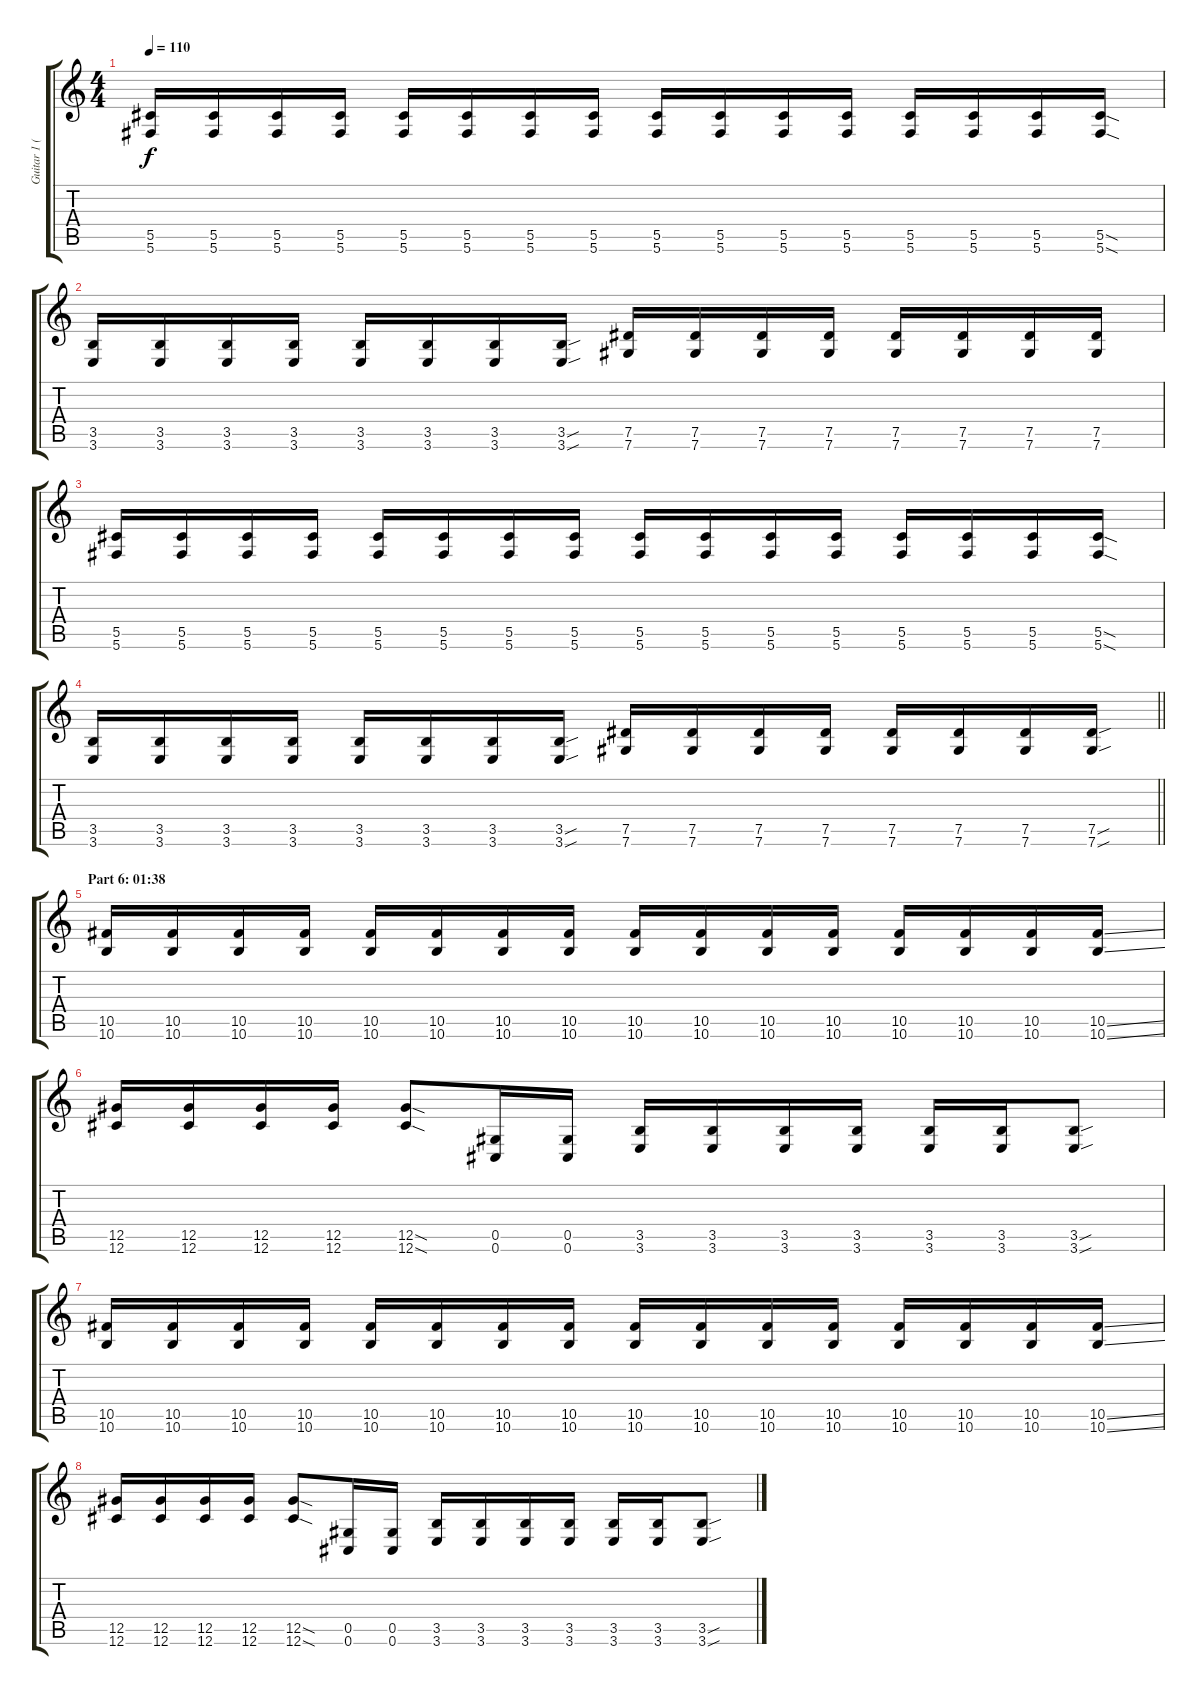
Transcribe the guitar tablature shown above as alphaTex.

\track ("Guitar 1 (Distortion)" "Guitar 1 (") {instrument distortionguitar}
\staff {score tabs}
\tuning (Eb4 Bb3 Gb3 Db3 Ab2 Db2) {hide}
\ts (4 4)
\tempo 110
\clef g2
\ks c
(5.5 5.6).16{dy f} (5.5 5.6).16 (5.5 5.6).16 (5.5 5.6).16 (5.5 5.6).16 (5.5 5.6).16 (5.5 5.6).16 (5.5 5.6).16 (5.5 5.6).16 (5.5 5.6).16 (5.5 5.6).16 (5.5 5.6).16 (5.5 5.6).16 (5.5 5.6).16 (5.5 5.6).16 (5.5{sod} 5.6{sod}).16 |
(3.5 3.6).16 (3.5 3.6).16 (3.5 3.6).16 (3.5 3.6).16 (3.5 3.6).16 (3.5 3.6).16 (3.5 3.6).16 (3.5{sou} 3.6{sou}).16 (7.5 7.6).16 (7.5 7.6).16 (7.5 7.6).16 (7.5 7.6).16 (7.5 7.6).16 (7.5 7.6).16 (7.5 7.6).16 (7.5 7.6).16 |
(5.5 5.6).16 (5.5 5.6).16 (5.5 5.6).16 (5.5 5.6).16 (5.5 5.6).16 (5.5 5.6).16 (5.5 5.6).16 (5.5 5.6).16 (5.5 5.6).16 (5.5 5.6).16 (5.5 5.6).16 (5.5 5.6).16 (5.5 5.6).16 (5.5 5.6).16 (5.5 5.6).16 (5.5{sod} 5.6{sod}).16 |
\barLineRight lightlight
(3.5 3.6).16 (3.5 3.6).16 (3.5 3.6).16 (3.5 3.6).16 (3.5 3.6).16 (3.5 3.6).16 (3.5 3.6).16 (3.5{sou} 3.6{sou}).16 (7.5 7.6).16 (7.5 7.6).16 (7.5 7.6).16 (7.5 7.6).16 (7.5 7.6).16 (7.5 7.6).16 (7.5 7.6).16 (7.5{sou} 7.6{sou}).16 |
\section ("" "Part 6: 01:38")
(10.5 10.6).16 (10.5 10.6).16 (10.5 10.6).16 (10.5 10.6).16 (10.5 10.6).16 (10.5 10.6).16 (10.5 10.6).16 (10.5 10.6).16 (10.5 10.6).16 (10.5 10.6).16 (10.5 10.6).16 (10.5 10.6).16 (10.5 10.6).16 (10.5 10.6).16 (10.5 10.6).16 (10.5{ss} 10.6{ss}).16 |
(12.5 12.6).16 (12.5 12.6).16 (12.5 12.6).16 (12.5 12.6).16 (12.5{sod} 12.6{sod}).8 (0.5 0.6).16 (0.5 0.6).16 (3.5 3.6).16 (3.5 3.6).16 (3.5 3.6).16 (3.5 3.6).16 (3.5 3.6).16 (3.5 3.6).16 (3.5{sou} 3.6{sou}).8 |
(10.5 10.6).16 (10.5 10.6).16 (10.5 10.6).16 (10.5 10.6).16 (10.5 10.6).16 (10.5 10.6).16 (10.5 10.6).16 (10.5 10.6).16 (10.5 10.6).16 (10.5 10.6).16 (10.5 10.6).16 (10.5 10.6).16 (10.5 10.6).16 (10.5 10.6).16 (10.5 10.6).16 (10.5{ss} 10.6{ss}).16 |
(12.5 12.6).16 (12.5 12.6).16 (12.5 12.6).16 (12.5 12.6).16 (12.5{sod} 12.6{sod}).8 (0.5 0.6).16 (0.5 0.6).16 (3.5 3.6).16 (3.5 3.6).16 (3.5 3.6).16 (3.5 3.6).16 (3.5 3.6).16 (3.5 3.6).16 (3.5{sou} 3.6{sou}).8
